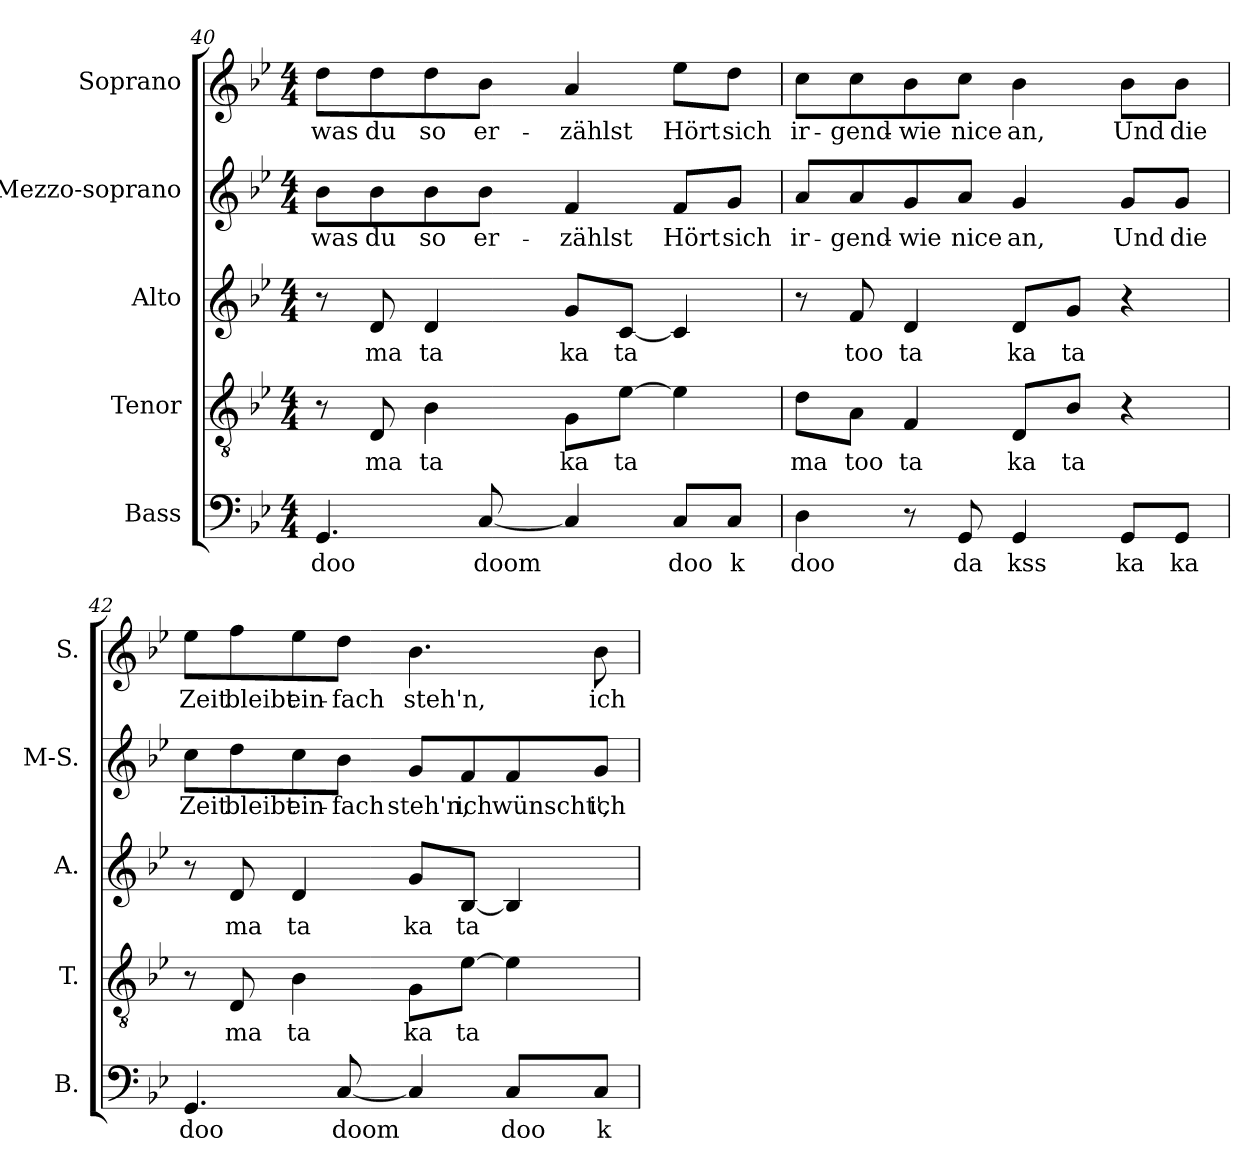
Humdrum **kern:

**kern	**text	**kern	**text	**kern	**text	**kern	**text	**kern	**text
*part5	*part5	*part4	*part4	*part3	*part3	*part2	*part2	*part1	*part1
*staff5	*staff5	*staff4	*staff4	*staff3	*staff3	*staff2	*staff2	*staff1	*staff1
*I"Bass	*	*I"Tenor	*	*I"Alto	*	*I"Mezzo-soprano	*	*I"Soprano	*
*I'B.	*	*I'T.	*	*I'A.	*	*I'M-S.	*	*I'S.	*
*clefF4	*	*clefGv2	*	*clefG2	*	*clefG2	*	*clefG2	*
*	*	*ITrd7c12	*	*	*	*	*	*	*
*k[b-e-]	*	*k[b-e-]	*	*k[b-e-]	*	*k[b-e-]	*	*k[b-e-]	*
*g:	*	*g:	*	*g:	*	*g:	*	*g:	*
*M4/4	*	*M4/4	*	*M4/4	*	*M4/4	*	*M4/4	*
=40	=40	=40	=40	=40	=40	=40	=40	=40	=40
!	!LO:LY:b:color=#000000	!	!	!	!	!	!	!	!
!	!	!	!	!	!	!	!LO:LY:b:color=#000000	!	!
!	!	!	!	!	!	!	!	!	!LO:LY:b:color=#000000
4.GGi/	doo	8r	.	8r	.	8b-i\L	was	8ddi\L	was
!	!	!	!LO:LY:b:color=#000000	!	!	!	!	!	!
!	!	!	!	!	!LO:LY:b:color=#000000	!	!	!	!
!	!	!	!	!	!	!	!LO:LY:b:color=#000000	!	!
!	!	!	!	!	!	!	!	!	!LO:LY:b:color=#000000
.	.	8DDi/	ma	8di/	ma	8b-i\	du	8ddi\	du
!	!	!	!LO:LY:b:color=#000000	!	!	!	!	!	!
!	!	!	!	!	!LO:LY:b:color=#000000	!	!	!	!
!	!	!	!	!	!	!	!LO:LY:b:color=#000000	!	!
!	!	!	!	!	!	!	!	!	!LO:LY:b:color=#000000
.	.	4BB-i\	ta	4di/	ta	8b-i\	so	8ddi\	so
!	!LO:LY:b:color=#000000	!	!	!	!	!	!	!	!
!	!	!	!	!	!	!	!LO:LY:b:color=#000000	!	!
!	!	!	!	!	!	!	!	!	!LO:LY:b:color=#000000
[8Ci/	doom	.	.	.	.	8b-i\J	er-	8b-i\J	er-
!	!	!	!LO:LY:b:color=#000000	!	!	!	!	!	!
!	!	!	!	!	!LO:LY:b:color=#000000	!	!	!	!
!	!	!	!	!	!	!	!LO:LY:b:color=#000000	!	!
!	!	!	!	!	!	!	!	!	!LO:LY:b:color=#000000
4Ci/]	.	8GGi\L	ka	8gi/L	ka	4fi/	-zählst	4ai/	-zählst
!	!	!	!LO:LY:b:color=#000000	!	!	!	!	!	!
!	!	!	!	!	!LO:LY:b:color=#000000	!	!	!	!
.	.	[8E-i\J	ta	[8ci/J	ta	.	.	.	.
!	!LO:LY:b:color=#000000	!	!	!	!	!	!	!	!
!	!	!	!	!	!	!	!LO:LY:b:color=#000000	!	!
!	!	!	!	!	!	!	!	!	!LO:LY:b:color=#000000
8Ci/L	doo	4E-i\]	.	4ci/]	.	8fi/L	Hört	8ee-i\L	Hört
!	!LO:LY:b:color=#000000	!	!	!	!	!	!	!	!
!	!	!	!	!	!	!	!LO:LY:b:color=#000000	!	!
!	!	!	!	!	!	!	!	!	!LO:LY:b:color=#000000
8Ci/J	k	.	.	.	.	8gi/J	sich	8ddi\J	sich
!!LO:LB:g=z
=41	=41	=41	=41	=41	=41	=41	=41	=41	=41
!	!LO:LY:b:color=#000000	!	!	!	!	!	!	!	!
!	!	!	!LO:LY:b:color=#000000	!	!	!	!	!	!
!	!	!	!	!	!	!	!LO:LY:b:color=#000000	!	!
!	!	!	!	!	!	!	!	!	!LO:LY:b:color=#000000
4Di\	doo	8Di\L	ma	8r	.	8ai/L	ir-	8cci\L	ir-
!	!	!	!LO:LY:b:color=#000000	!	!	!	!	!	!
!	!	!	!	!	!LO:LY:b:color=#000000	!	!	!	!
!	!	!	!	!	!	!	!LO:LY:b:color=#000000	!	!
!	!	!	!	!	!	!	!	!	!LO:LY:b:color=#000000
.	.	8AAi\J	too	8fi/	too	8ai/	-gend-	8cci\	-gend-
!	!	!	!LO:LY:b:color=#000000	!	!	!	!	!	!
!	!	!	!	!	!LO:LY:b:color=#000000	!	!	!	!
!	!	!	!	!	!	!	!LO:LY:b:color=#000000	!	!
!	!	!	!	!	!	!	!	!	!LO:LY:b:color=#000000
8r	.	4FFi/	ta	4di/	ta	8gi/	-wie	8b-i\	-wie
!	!LO:LY:b:color=#000000	!	!	!	!	!	!	!	!
!	!	!	!	!	!	!	!LO:LY:b:color=#000000	!	!
!	!	!	!	!	!	!	!	!	!LO:LY:b:color=#000000
8GGi/	da	.	.	.	.	8ai/J	nice	8cci\J	nice
!	!LO:LY:b:color=#000000	!	!	!	!	!	!	!	!
!	!	!	!LO:LY:b:color=#000000	!	!	!	!	!	!
!	!	!	!	!	!LO:LY:b:color=#000000	!	!	!	!
!	!	!	!	!	!	!	!LO:LY:b:color=#000000	!	!
!	!	!	!	!	!	!	!	!	!LO:LY:b:color=#000000
4GGi/	kss	8DDi/L	ka	8di/L	ka	4gi/	an,	4b-i\	an,
!	!	!	!LO:LY:b:color=#000000	!	!	!	!	!	!
!	!	!	!	!	!LO:LY:b:color=#000000	!	!	!	!
.	.	8BB-i/J	ta	8gi/J	ta	.	.	.	.
!	!LO:LY:b:color=#000000	!	!	!	!	!	!	!	!
!	!	!	!	!	!	!	!LO:LY:b:color=#000000	!	!
!	!	!	!	!	!	!	!	!	!LO:LY:b:color=#000000
8GGi/L	ka	4r	.	4r	.	8gi/L	Und	8b-i\L	Und
!	!LO:LY:b:color=#000000	!	!	!	!	!	!	!	!
!	!	!	!	!	!	!	!LO:LY:b:color=#000000	!	!
!	!	!	!	!	!	!	!	!	!LO:LY:b:color=#000000
8GGi/J	ka	.	.	.	.	8gi/J	die	8b-i\J	die
=42	=42	=42	=42	=42	=42	=42	=42	=42	=42
!	!LO:LY:b:color=#000000	!	!	!	!	!	!	!	!
!	!	!	!	!	!	!	!LO:LY:b:color=#000000	!	!
!	!	!	!	!	!	!	!	!	!LO:LY:b:color=#000000
4.GGi/	doo	8r	.	8r	.	8cci\L	Zeit	8ee-i\L	Zeit
!	!	!	!LO:LY:b:color=#000000	!	!	!	!	!	!
!	!	!	!	!	!LO:LY:b:color=#000000	!	!	!	!
!	!	!	!	!	!	!	!LO:LY:b:color=#000000	!	!
!	!	!	!	!	!	!	!	!	!LO:LY:b:color=#000000
.	.	8DDi/	ma	8di/	ma	8ddi\	bleibt	8ffi\	bleibt
!	!	!	!LO:LY:b:color=#000000	!	!	!	!	!	!
!	!	!	!	!	!LO:LY:b:color=#000000	!	!	!	!
!	!	!	!	!	!	!	!LO:LY:b:color=#000000	!	!
!	!	!	!	!	!	!	!	!	!LO:LY:b:color=#000000
.	.	4BB-i\	ta	4di/	ta	8cci\	ein-	8ee-i\	ein-
!	!LO:LY:b:color=#000000	!	!	!	!	!	!	!	!
!	!	!	!	!	!	!	!LO:LY:b:color=#000000	!	!
!	!	!	!	!	!	!	!	!	!LO:LY:b:color=#000000
[8Ci/	doom	.	.	.	.	8b-i\J	-fach	8ddi\J	-fach
!	!	!	!LO:LY:b:color=#000000	!	!	!	!	!	!
!	!	!	!	!	!LO:LY:b:color=#000000	!	!	!	!
!	!	!	!	!	!	!	!LO:LY:b:color=#000000	!	!
!	!	!	!	!	!	!	!	!	!LO:LY:b:color=#000000
4Ci/]	.	8GGi\L	ka	8gi/L	ka	8gi/L	steh'n,	4.b-i\	steh'n,
!	!	!	!LO:LY:b:color=#000000	!	!	!	!	!	!
!	!	!	!	!	!LO:LY:b:color=#000000	!	!	!	!
!	!	!	!	!	!	!	!LO:LY:b:color=#000000	!	!
.	.	[8E-i\J	ta	[8B-i/J	ta	8fi/	ich	.	.
!	!LO:LY:b:color=#000000	!	!	!	!	!	!	!	!
!	!	!	!	!	!	!	!LO:LY:b:color=#000000	!	!
8Ci/L	doo	4E-i\]	.	4B-i/]	.	8fi/	wünscht',	.	.
!	!LO:LY:b:color=#000000	!	!	!	!	!	!	!	!
!	!	!	!	!	!	!	!LO:LY:b:color=#000000	!	!
!	!	!	!	!	!	!	!	!	!LO:LY:b:color=#000000
8Ci/J	k	.	.	.	.	8gi/J	ich	8b-i\	ich
=	=	=	=	=	=	=	=	=	=
*-	*-	*-	*-	*-	*-	*-	*-	*-	*-
